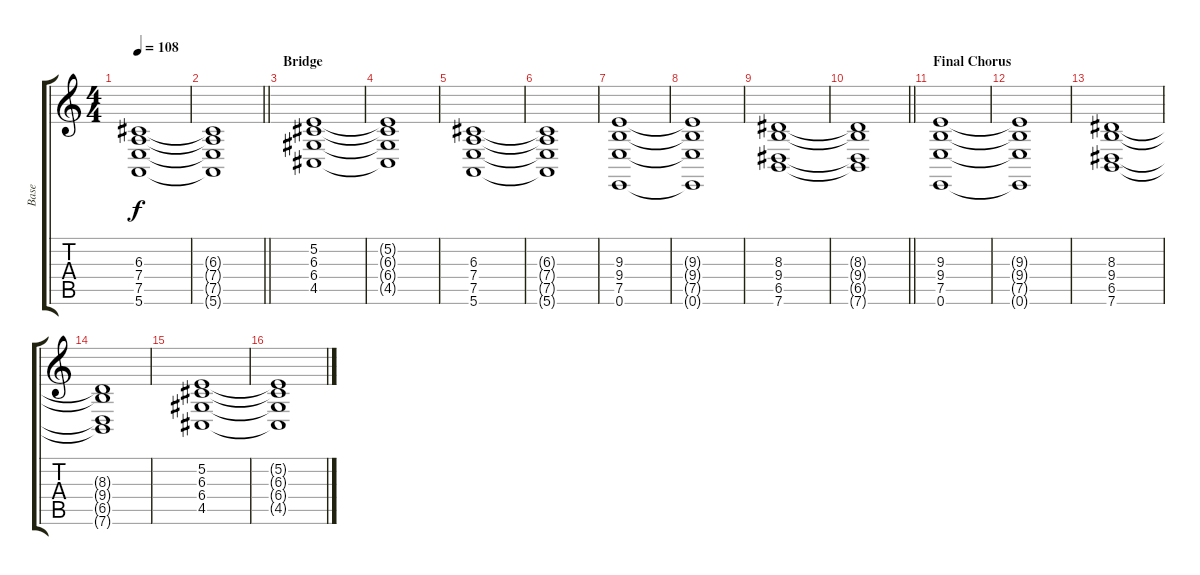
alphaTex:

\track ("Base" "Base") {instrument synthstrings2}
\staff {score tabs}
\tuning (E4 B3 G3 D3 A2 E2) {hide}
\ts (4 4)
\tempo 108
\clef g2
\ks c
(6.3 7.4 7.5 5.6).1{dy f} |
\barLineRight lightlight
(6.3{t} 7.4{t} 7.5{t} 5.6{t}).1 |
\section ("" "Bridge")
(5.2 6.3 6.4 4.5).1 |
(5.2{t} 6.3{t} 6.4{t} 4.5{t}).1 |
(6.3 7.4 7.5 5.6).1 |
(6.3{t} 7.4{t} 7.5{t} 5.6{t}).1 |
(9.3 9.4 7.5 0.6).1 |
(9.3{t} 9.4{t} 7.5{t} 0.6{t}).1 |
(8.3 9.4 6.5 7.6).1 |
\barLineRight lightlight
(8.3{t} 9.4{t} 6.5{t} 7.6{t}).1 |
\section ("" "Final Chorus")
(9.3 9.4 7.5 0.6).1 |
(9.3{t} 9.4{t} 7.5{t} 0.6{t}).1 |
(8.3 9.4 6.5 7.6).1 |
(8.3{t} 9.4{t} 6.5{t} 7.6{t}).1 |
(5.2 6.3 6.4 4.5).1 |
(5.2{t} 6.3{t} 6.4{t} 4.5{t}).1
